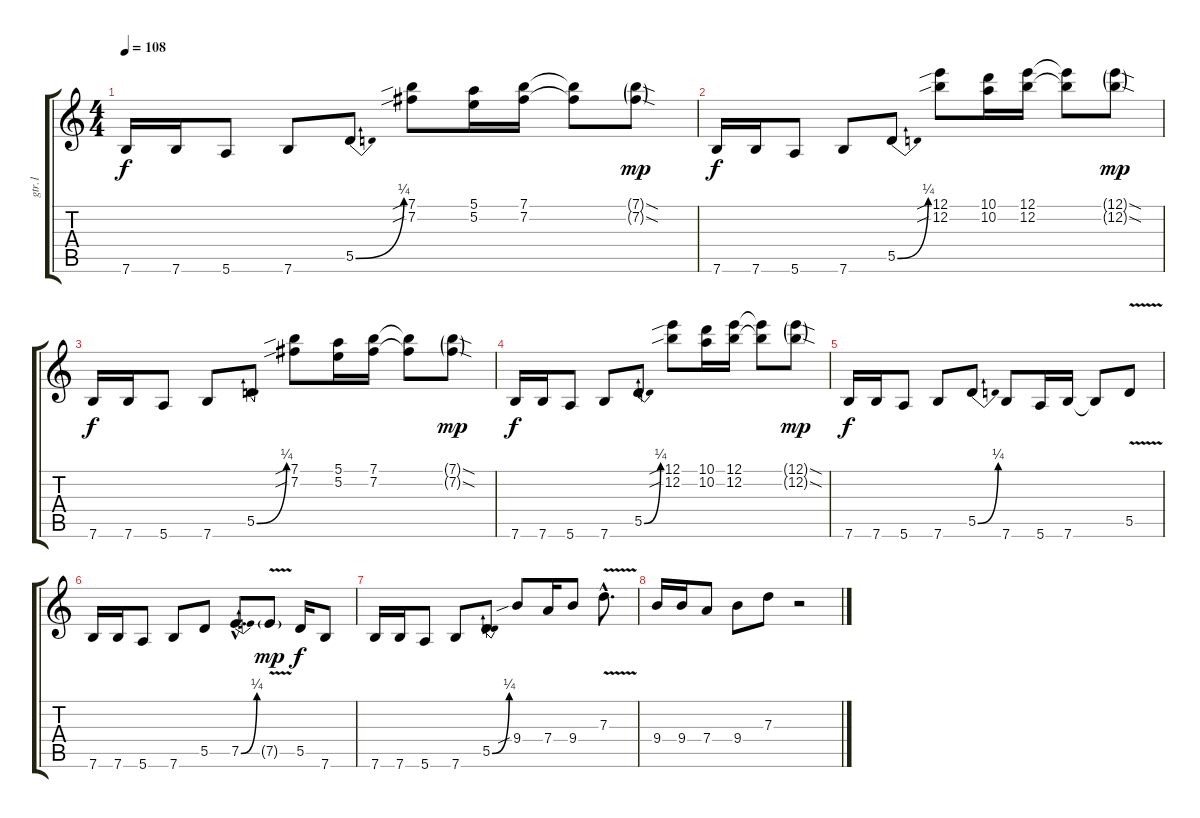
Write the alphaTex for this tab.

\track ("gtr.1" "gtr.1") {instrument distortionguitar}
\staff {score tabs}
\tuning (E4 B3 G3 D3 A2 E2) {hide}
\ts (4 4)
\tempo 108
\clef g2
\ks c
7.6.16{dy f} 7.6.16 5.6.8 7.6.8 5.5{be (bend 0 0 60 1)}.8 (7.1{sib} 7.2{sib}).8 (5.1 5.2).16 (7.1 7.2).16 (7.1{t} 7.2{t}).8 (7.1{sod g} 7.2{sod g}).8{dy mp} |
7.6.16{dy f} 7.6.16 5.6.8 7.6.8 5.5{be (bend 0 0 60 1)}.8 (12.1{sib} 12.2{sib}).8 (10.1 10.2).16 (12.1 12.2).16 (12.1{t} 12.2{t}).8 (12.1{sod g} 12.2{sod g}).8{dy mp} |
7.6.16{dy f} 7.6.16 5.6.8 7.6.8 5.5{be (bend 0 0 60 1)}.8 (7.1{sib} 7.2{sib}).8 (5.1 5.2).16 (7.1 7.2).16 (7.1{t} 7.2{t}).8 (7.1{sod g} 7.2{sod g}).8{dy mp} |
7.6.16{dy f} 7.6.16 5.6.8 7.6.8 5.5{be (bend 0 0 60 1)}.8 (12.1{sib} 12.2{sib}).8 (10.1 10.2).16 (12.1 12.2).16 (12.1{t} 12.2{t}).8 (12.1{sod g} 12.2{sod g}).8{dy mp} |
7.6.16{dy f} 7.6.16 5.6.8 7.6.8 5.5{be (bend 0 0 60 1)}.8 7.6.8 5.6.16 7.6.16 7.6{t}.8 5.5{v}.8 |
7.6.16 7.6.16 5.6.8 7.6.8 5.5.8 7.5{be (bend 0 0 60 1) hac}.8{d} 7.5{v g}.8{dy mp} 5.5.16{dy f} 7.6.8 |
7.6.16 7.6.16 5.6.8 7.6.8 5.5{be (bend 0 0 60 1)}.8 9.4{sib}.8 7.4.16 9.4.8 7.3{v hac}.8{d} |
9.4.16 9.4.16 7.4.8 9.4.8 7.3.8 r.2
